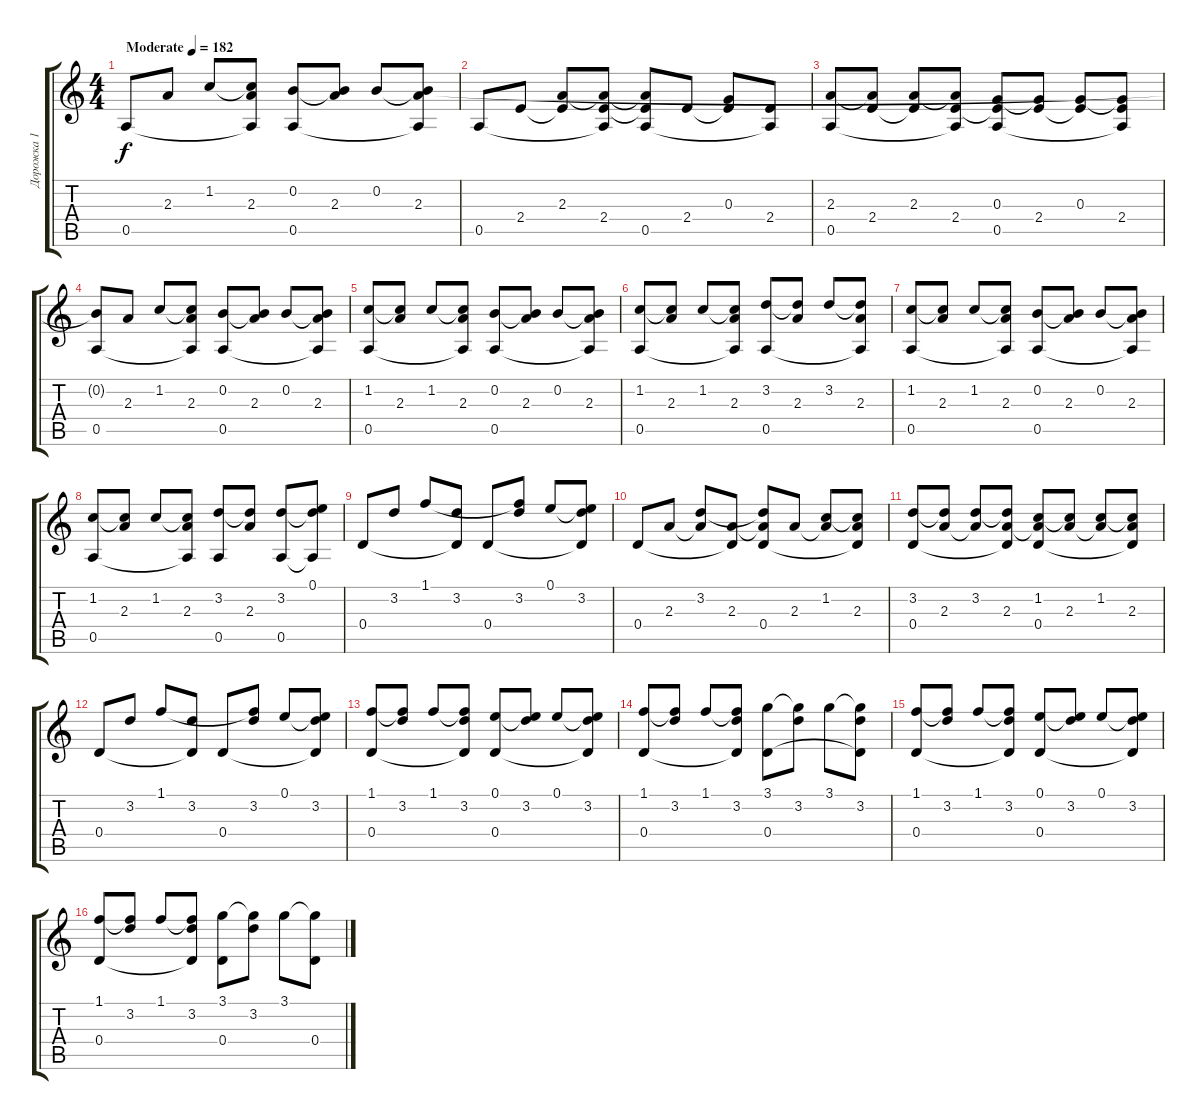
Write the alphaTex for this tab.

\track ("Дорожка 1" "Дорожка 1") {instrument acousticguitarsteel}
\staff {score tabs}
\tuning (E4 B3 G3 D3 A2 E2) {hide}
\ts (4 4)
\tempo (182 "Moderate")
\clef g2
\ks c
0.5.8{dy f instrument acousticguitarsteel} 2.3.8 1.2.8 (1.2{t} 2.3 0.5{t}).8 (0.2 0.5).8 (0.2{t} 2.3).8 0.2.8 (0.2{t} 2.3 0.5{t}).8 |
0.5.8 2.4.8 (2.3 2.4{t}).8 (2.3{t} 2.4 0.5{t}).8 (2.3{t} 2.4{t} 0.5).8 2.4.8 (0.3 2.4{t}).8 (2.4 0.5{t}).8 |
(2.3 0.5).8 (2.3{t} 2.4).8 (2.3 2.4{t}).8 (2.3{t} 2.4 0.5{t}).8 (0.3 2.4{t} 0.5).8 (0.3{t} 2.4).8 (0.3 2.4{t}).8 (0.3{t} 2.4 0.5{t}).8 |
(0.2{t} 0.5).8 2.3.8 1.2.8 (1.2{t} 2.3 0.5{t}).8 (0.2 0.5).8 (0.2{t} 2.3).8 0.2.8 (0.2{t} 2.3 0.5{t}).8 |
(1.2 0.5).8 (1.2{t} 2.3).8 1.2.8 (1.2{t} 2.3 0.5{t}).8 (0.2 0.5).8 (0.2{t} 2.3).8 0.2.8 (0.2{t} 2.3 0.5{t}).8 |
(1.2 0.5).8 (1.2{t} 2.3).8 1.2.8 (1.2{t} 2.3 0.5{t}).8 (3.2 0.5).8 (3.2{t} 2.3).8 3.2.8 (3.2{t} 2.3 0.5{t}).8 |
(1.2 0.5).8 (1.2{t} 2.3).8 1.2.8 (1.2{t} 2.3 0.5{t}).8 (0.2 0.5).8 (0.2{t} 2.3).8 0.2.8 (0.2{t} 2.3 0.5{t}).8 |
(1.2 0.5).8 (1.2{t} 2.3).8 1.2.8 (1.2{t} 2.3 0.5{t}).8 (3.2 0.5).8 (3.2{t} 2.3).8 (3.2 0.5).8 (0.1 3.2{t} 0.5{t}).8 |
0.4.8 3.2.8 1.1.8 (3.2 0.4{t}).8 0.4.8 (1.1{t} 3.2).8 0.1.8 (0.1{t} 3.2 0.4{t}).8 |
0.4.8 2.3.8 (3.2 2.3{t}).8 (2.3 0.4{t}).8 (3.2{t} 2.3{t} 0.4).8 2.3.8 (1.2 2.3{t}).8 (1.2{t} 2.3 0.4{t}).8 |
(3.2 0.4).8 (3.2{t} 2.3).8 (3.2 2.3{t}).8 (3.2{t} 2.3 0.4{t}).8 (1.2 2.3{t} 0.4).8 (1.2{t} 2.3).8 (1.2 2.3{t}).8 (1.2{t} 2.3 0.4{t}).8 |
0.4.8 3.2.8 1.1.8 (3.2 0.4{t}).8 0.4.8 (1.1{t} 3.2).8 0.1.8 (0.1{t} 3.2 0.4{t}).8 |
(1.1 0.4).8 (1.1{t} 3.2).8 1.1.8 (1.1{t} 3.2 0.4{t}).8 (0.1 0.4).8 (0.1{t} 3.2).8 0.1.8 (0.1{t} 3.2 0.4{t}).8 |
(1.1 0.4).8 (1.1{t} 3.2).8 1.1.8 (1.1{t} 3.2 0.4{t}).8 (3.1 0.4).8 (3.1{t} 3.2).8 3.1.8 (3.1{t} 3.2 0.4{t}).8 |
(1.1 0.4).8 (1.1{t} 3.2).8 1.1.8 (1.1{t} 3.2 0.4{t}).8 (0.1 0.4).8 (0.1{t} 3.2).8 0.1.8 (0.1{t} 3.2 0.4{t}).8 |
(1.1 0.4).8 (1.1{t} 3.2).8 1.1.8 (1.1{t} 3.2 0.4{t}).8 (3.1 0.4).8 (3.1{t} 3.2).8 3.1.8 (3.1{t} 0.4).8
